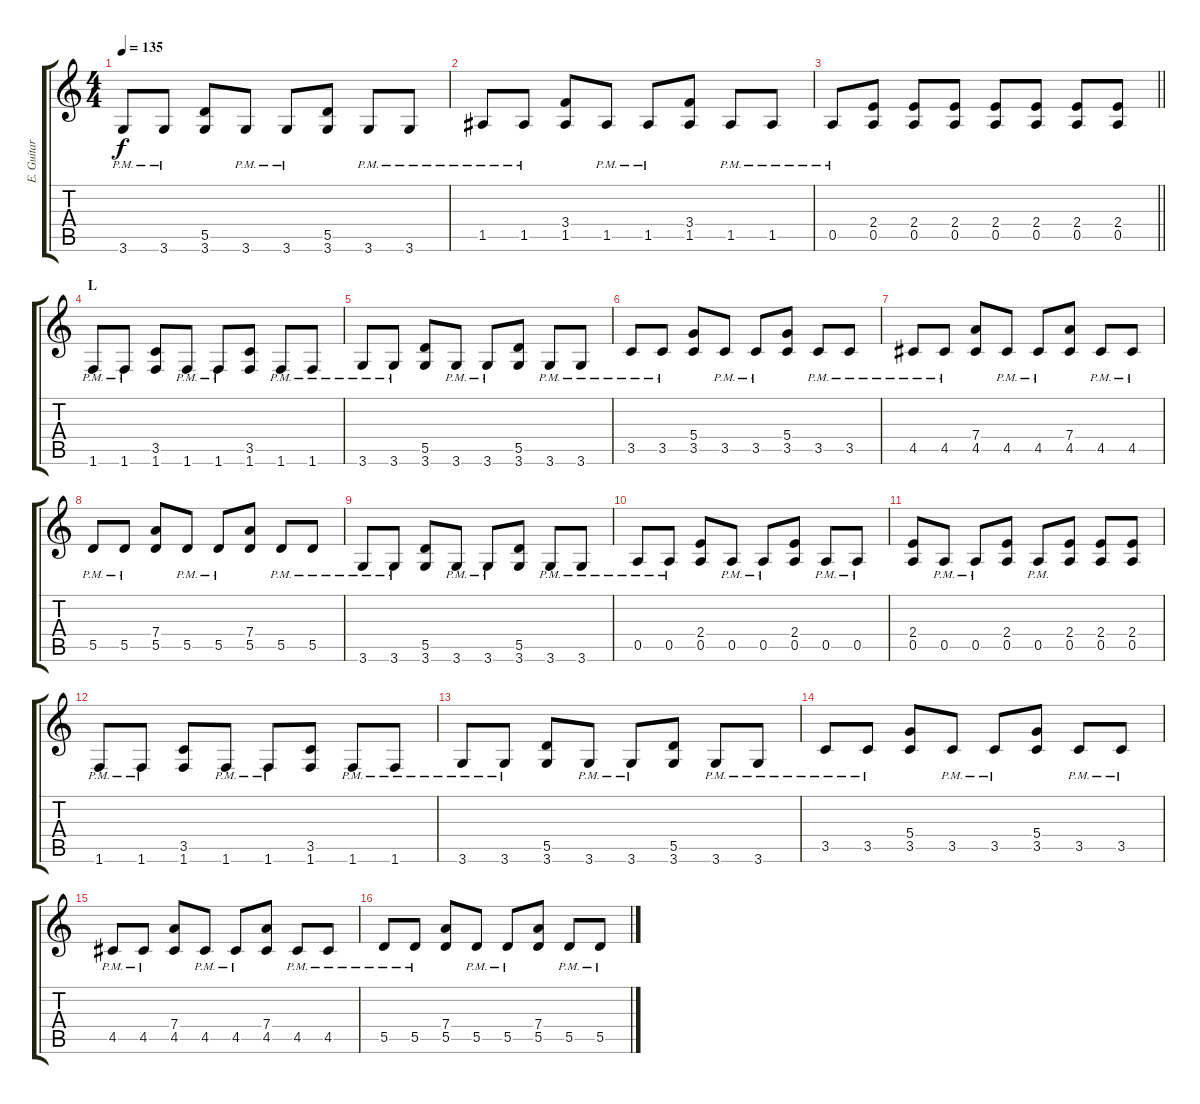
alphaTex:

\track ("E. Guitar II" "E. Guitar ") {instrument overdrivenguitar}
\staff {score tabs}
\tuning (E4 B3 G3 D3 A2 E2) {hide}
\ts (4 4)
\tempo 135
\clef g2
\ks c
3.6{pm}.8{dy f} 3.6{pm}.8 (5.5 3.6).8 3.6{pm}.8 3.6{pm}.8 (5.5 3.6).8 3.6{pm}.8 3.6{pm}.8 |
1.5{pm}.8 1.5{pm}.8 (3.4 1.5).8 1.5{pm}.8 1.5{pm}.8 (3.4 1.5).8 1.5{pm}.8 1.5{pm}.8 |
\barLineRight lightlight
0.5{pm}.8 (2.4 0.5).8 (2.4 0.5).8 (2.4 0.5).8 (2.4 0.5).8 (2.4 0.5).8 (2.4 0.5).8 (2.4 0.5).8 |
\section ("" "L")
1.6{pm}.8 1.6{pm}.8 (3.5 1.6).8 1.6{pm}.8 1.6{pm}.8 (3.5 1.6).8 1.6{pm}.8 1.6{pm}.8 |
3.6{pm}.8 3.6{pm}.8 (5.5 3.6).8 3.6{pm}.8 3.6{pm}.8 (5.5 3.6).8 3.6{pm}.8 3.6{pm}.8 |
3.5{pm}.8 3.5{pm}.8 (5.4 3.5).8 3.5{pm}.8 3.5{pm}.8 (5.4 3.5).8 3.5{pm}.8 3.5{pm}.8 |
4.5{pm}.8 4.5{pm}.8 (7.4 4.5).8 4.5{pm}.8 4.5{pm}.8 (7.4 4.5).8 4.5{pm}.8 4.5{pm}.8 |
5.5{pm}.8 5.5{pm}.8 (7.4 5.5).8 5.5{pm}.8 5.5{pm}.8 (7.4 5.5).8 5.5{pm}.8 5.5{pm}.8 |
3.6{pm}.8 3.6{pm}.8 (5.5 3.6).8 3.6{pm}.8 3.6{pm}.8 (5.5 3.6).8 3.6{pm}.8 3.6{pm}.8 |
0.5{pm}.8 0.5{pm}.8 (2.4 0.5).8 0.5{pm}.8 0.5{pm}.8 (2.4 0.5).8 0.5{pm}.8 0.5{pm}.8 |
(2.4 0.5).8 0.5{pm}.8 0.5{pm}.8 (2.4 0.5).8 0.5{pm}.8 (2.4 0.5).8 (2.4 0.5).8 (2.4 0.5).8 |
1.6{pm}.8 1.6{pm}.8 (3.5 1.6).8 1.6{pm}.8 1.6{pm}.8 (3.5 1.6).8 1.6{pm}.8 1.6{pm}.8 |
3.6{pm}.8 3.6{pm}.8 (5.5 3.6).8 3.6{pm}.8 3.6{pm}.8 (5.5 3.6).8 3.6{pm}.8 3.6{pm}.8 |
3.5{pm}.8 3.5{pm}.8 (5.4 3.5).8 3.5{pm}.8 3.5{pm}.8 (5.4 3.5).8 3.5{pm}.8 3.5{pm}.8 |
4.5{pm}.8 4.5{pm}.8 (7.4 4.5).8 4.5{pm}.8 4.5{pm}.8 (7.4 4.5).8 4.5{pm}.8 4.5{pm}.8 |
5.5{pm}.8 5.5{pm}.8 (7.4 5.5).8 5.5{pm}.8 5.5{pm}.8 (7.4 5.5).8 5.5{pm}.8 5.5{pm}.8
